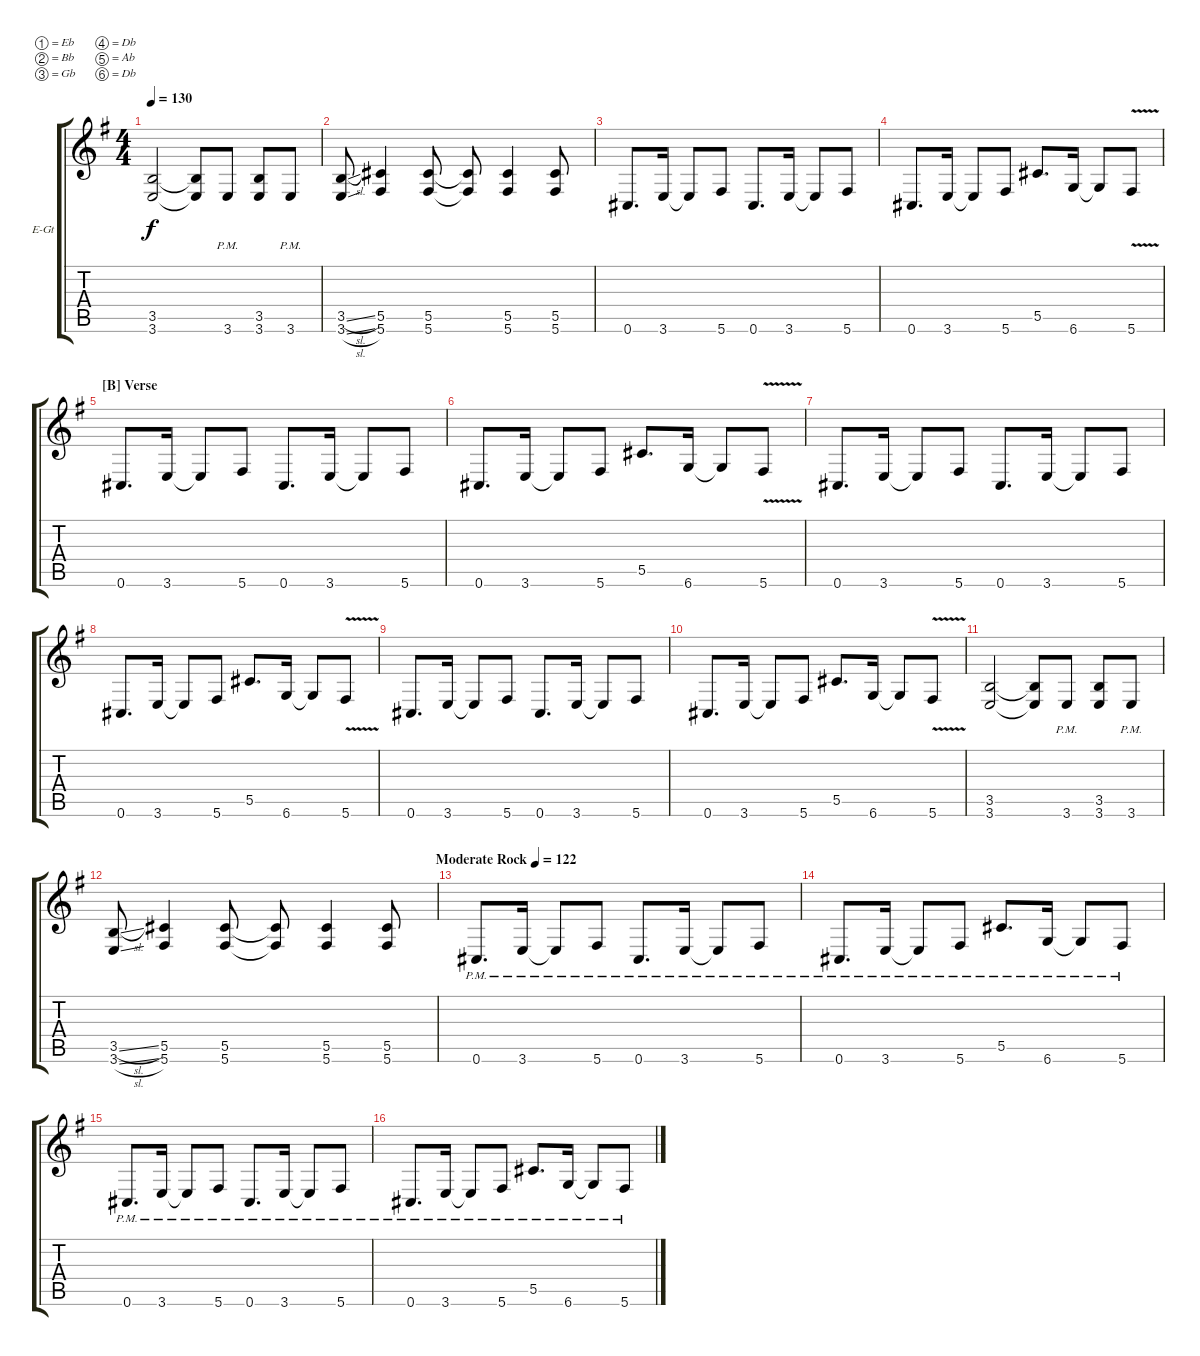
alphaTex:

\bracketExtendMode groupsimilarinstruments
\firstSystemTrackNameOrientation horizontal
\otherSystemsTrackNameOrientation horizontal
\track ("Gt 1" "E-Gt") {instrument distortionguitar}
\staff {score tabs}
\tuning (Eb4 Bb3 Gb3 Db3 Ab2 Db2)
\ts (4 4)
\tempo 130
\clef g2
\scale
1.03909
\ks g
(3.6 3.5).2{dy f} (3.6{t} 3.5{t}).8 3.6{pm}.8 (3.6 3.5).8 3.6{pm}.8 |
\scale
0.960908 (3.6{sl} 3.5{sl}).8 (5.6 5.5).4 (5.6 5.5).8 (5.6{t} 5.5{t}).8 (5.6 5.5).4 (5.6 5.5).8 |
\scale
1.03909 0.6.8{d} 3.6.16 3.6{t}.8 5.6.8 0.6.8{d} 3.6.16 3.6{t}.8 5.6.8 |
\scale
0.960908 0.6.8{d} 3.6.16 3.6{t}.8 5.6.8 5.5.8{d} 6.6.16 6.6{t}.8 5.6{v}.8 |
\section ("B" "Verse")
\scale
1.03909 0.6.8{d} 3.6.16 3.6{t}.8 5.6.8 0.6.8{d} 3.6.16 3.6{t}.8 5.6.8 |
\scale
0.960908 0.6.8{d} 3.6.16 3.6{t}.8 5.6.8 5.5.8{d} 6.6.16 6.6{t}.8 5.6{v}.8 |
\scale
1.03909 0.6.8{d} 3.6.16 3.6{t}.8 5.6.8 0.6.8{d} 3.6.16 3.6{t}.8 5.6.8 |
\scale
0.960908 0.6.8{d} 3.6.16 3.6{t}.8 5.6.8 5.5.8{d} 6.6.16 6.6{t}.8 5.6{v}.8 |
\scale
1.03909 0.6.8{d} 3.6.16 3.6{t}.8 5.6.8 0.6.8{d} 3.6.16 3.6{t}.8 5.6.8 |
\scale
0.960908 0.6.8{d} 3.6.16 3.6{t}.8 5.6.8 5.5.8{d} 6.6.16 6.6{t}.8 5.6{v}.8 |
\scale
1.03909 (3.6 3.5).2 (3.6{t} 3.5{t}).8 3.6{pm}.8 (3.6 3.5).8 3.6{pm}.8 |
\tempo (122 "Moderate Rock" 0.99375)
\scale
0.960908 (3.6{sl} 3.5{sl}).8 (5.6 5.5).4 (5.6 5.5).8 (5.6{t} 5.5{t}).8 (5.6 5.5).4 (5.6 5.5).8 |
\scale
1.03909 0.6{pm}.8{d} 3.6{pm}.16 3.6{pm t}.8 5.6{pm}.8 0.6{pm}.8{d} 3.6{pm}.16 3.6{pm t}.8 5.6{pm}.8 |
\scale
0.960908 0.6{pm}.8{d} 3.6{pm}.16 3.6{pm t}.8 5.6{pm}.8 5.5{pm}.8{d} 6.6{pm}.16 6.6{pm t}.8 5.6{pm}.8 |
\scale
1.03909 0.6{pm}.8{d} 3.6{pm}.16 3.6{pm t}.8 5.6{pm}.8 0.6{pm}.8{d} 3.6{pm}.16 3.6{pm t}.8 5.6{pm}.8 |
\scale
0.960908 0.6{pm}.8{d} 3.6{pm}.16 3.6{pm t}.8 5.6{pm}.8 5.5{pm}.8{d} 6.6{pm}.16 6.6{pm t}.8 5.6{pm}.8
